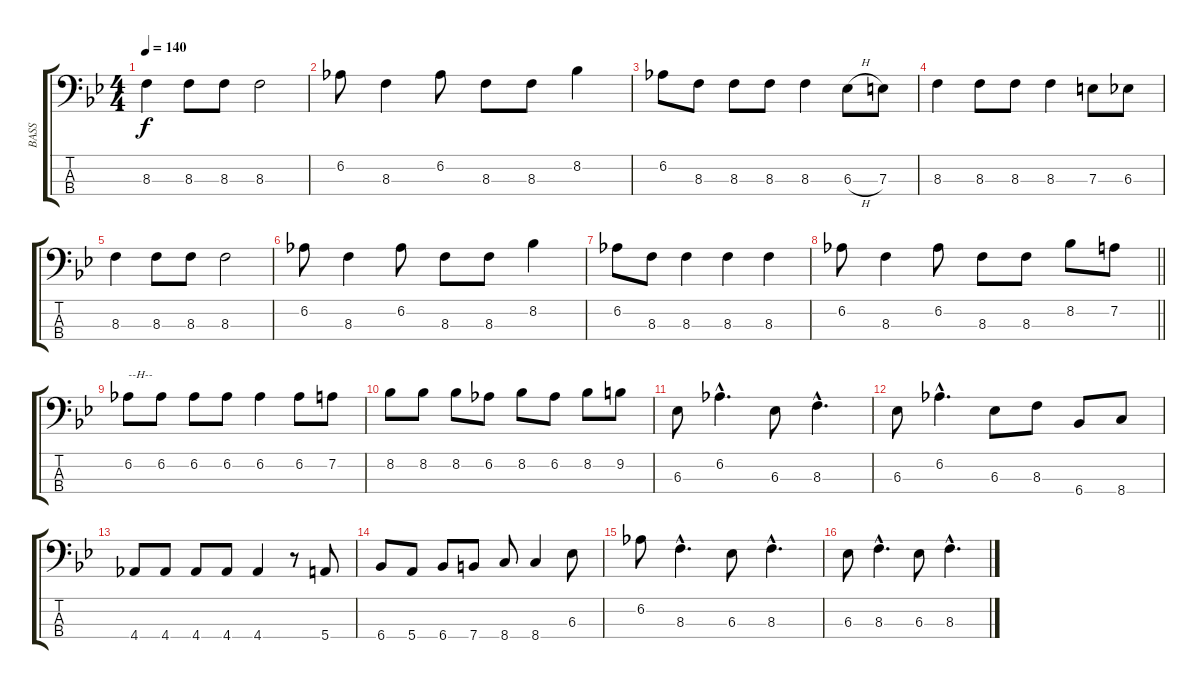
\track ("BASS" "BASS") {instrument electricbassfinger}
\staff {score tabs}
\tuning (G2 D2 A1 E1) {hide}
\ts (4 4)
\tempo 140
\clef f4
\ks bb
8.3.4{dy f} 8.3.8 8.3.8 8.3.2 |
6.2.8 8.3.4 6.2.8 8.3.8 8.3.8 8.2.4 |
6.2.8 8.3.8 8.3.8 8.3.8 8.3.4 6.3{h}.8 7.3.8 |
8.3.4 8.3.8 8.3.8 8.3.4 7.3.8 6.3.8 |
8.3.4 8.3.8 8.3.8 8.3.2 |
6.2.8 8.3.4 6.2.8 8.3.8 8.3.8 8.2.4 |
6.2.8 8.3.8 8.3.4 8.3.4 8.3.4 |
\barLineRight lightlight
6.2.8 8.3.4 6.2.8 8.3.8 8.3.8 8.2.8 7.2.8 |
6.2.8{txt "--H--"} 6.2.8 6.2.8 6.2.8 6.2.4 6.2.8 7.2.8 |
8.2.8 8.2.8 8.2.8 6.2.8 8.2.8 6.2.8 8.2.8 9.2.8 |
6.3.8 6.2{hac}.4{d} 6.3.8 8.3{hac}.4{d} |
6.3.8 6.2{hac}.4{d} 6.3.8 8.3.8 6.4.8 8.4.8 |
4.4.8 4.4.8 4.4.8 4.4.8 4.4.4 r.8 5.4.8 |
6.4.8 5.4.8 6.4.8 7.4.8 8.4.8 8.4.4 6.3.8 |
6.2.8 8.3{hac}.4{d} 6.3.8 8.3{hac}.4{d} |
6.3.8 8.3{hac}.4{d} 6.3.8 8.3{hac}.4{d}
